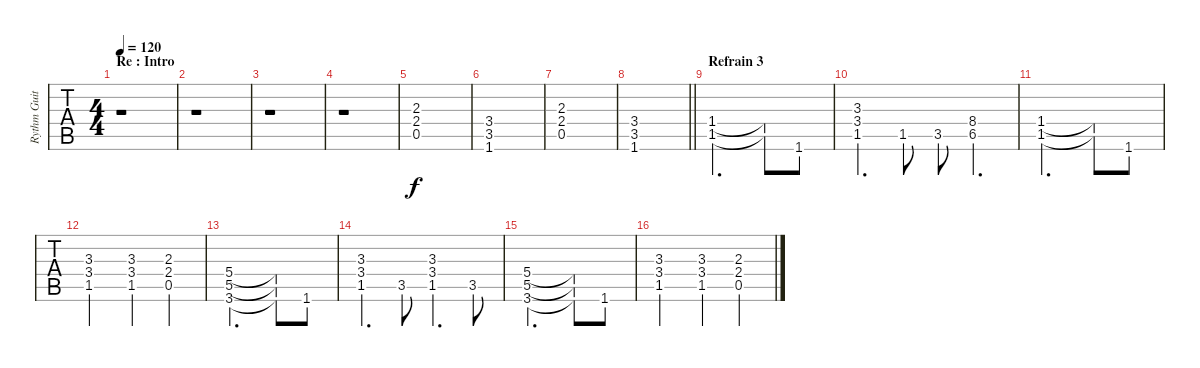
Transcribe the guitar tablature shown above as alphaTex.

\track ("Rythm Guitar (Jose A. Garrido)" "Rythm Guit") {instrument distortionguitar}
\staff {tabs}
\tuning (Eb4 Bb3 Gb3 Db3 Ab2 Eb2) {hide}
\ts (4 4)
\section ("" "Re : Intro")
\tempo 120
\clef g2
\ks c
r.1{dy f} |
r.1 |
r.1 |
r.1 |
(2.3 2.4 0.5).1{volume 12} |
(3.4 3.5 1.6).1 |
(2.3 2.4 0.5).1 |
\barLineRight lightlight
(3.4 3.5 1.6).1 |
\section ("" "Refrain 3")
(1.4 1.5).2{d} (1.4{t} 1.5{t}).8 1.6.8 |
(3.3 3.4 1.5).4{d} 1.5.8 3.5.8 (8.4 6.5).4{d} |
(1.4 1.5).2{d} (1.4{t} 1.5{t}).8 1.6.8 |
(3.3 3.4 1.5).2 (3.3 3.4 1.5).4 (2.3 2.4 0.5).4 |
(5.4 5.5 3.6).2{d} (5.4{t} 5.5{t} 3.6{t}).8 1.6.8 |
(3.3 3.4 1.5).4{d} 3.5.8 (3.3 3.4 1.5).4{d} 3.5.8 |
(5.4 5.5 3.6).2{d} (5.4{t} 5.5{t} 3.6{t}).8 1.6.8 |
(3.3 3.4 1.5).2 (3.3 3.4 1.5).4 (2.3 2.4 0.5).4
